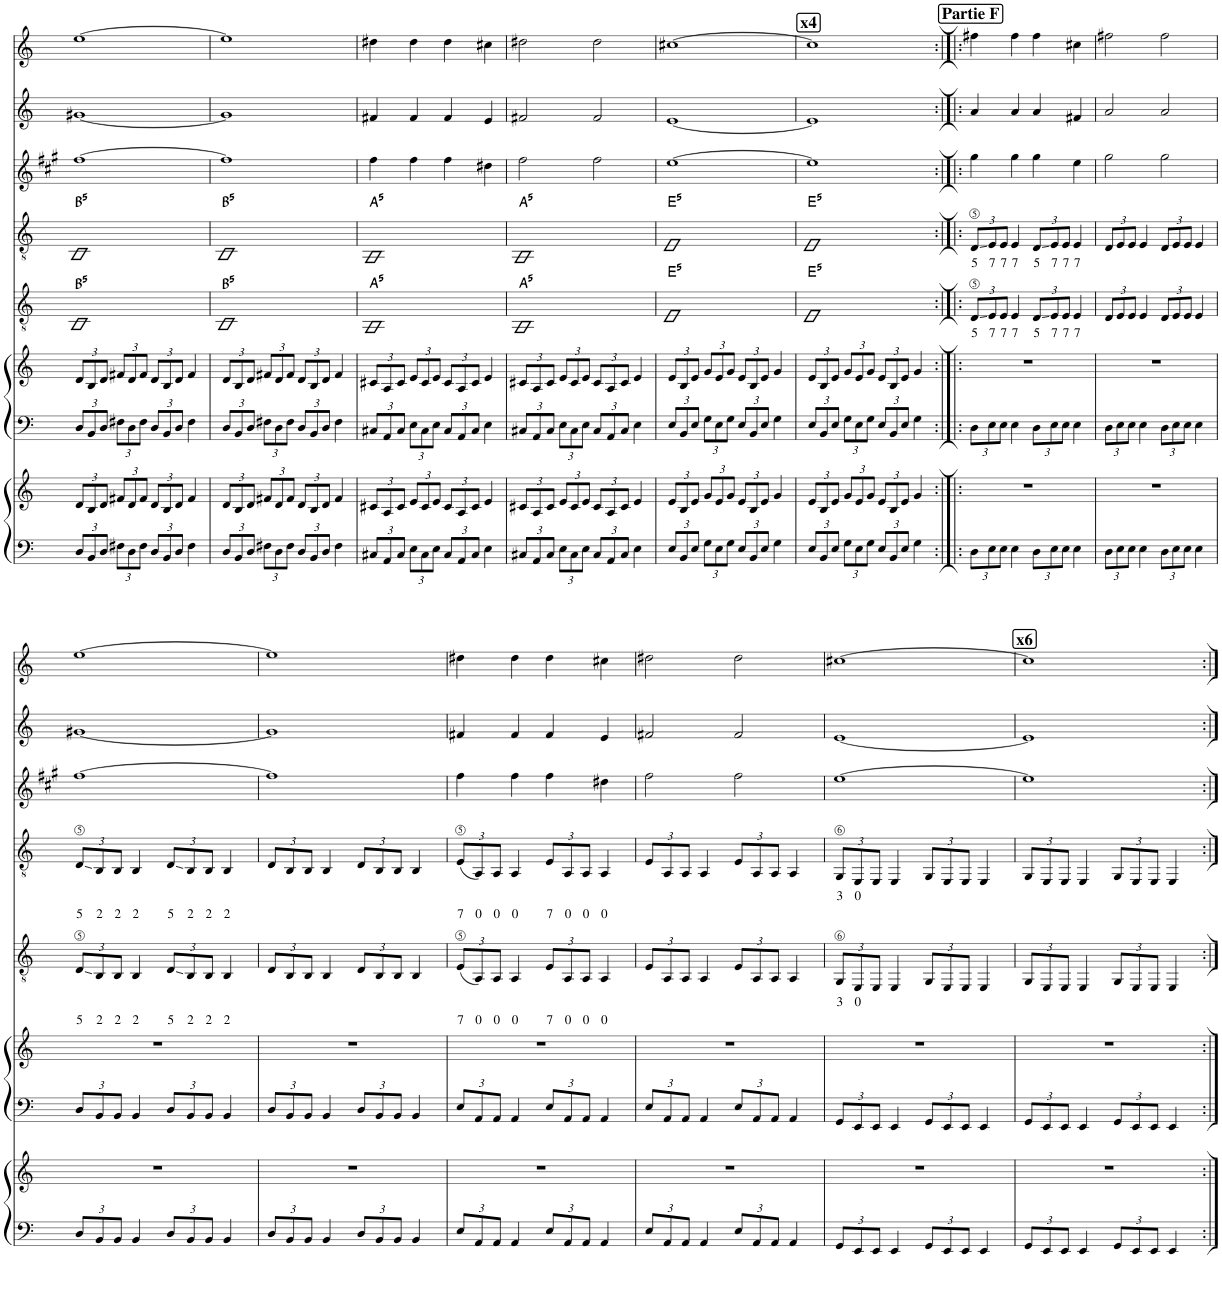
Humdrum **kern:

**kern	**kern	**kern	**kern	**kern	**text	**kern	**text	**harte	**kern	**kern	**kern
*part7	*part7	*part6	*part6	*part5	*part5	*part4	*part4	*part4	*part3	*part2	*part1
*staff9	*staff8	*staff7	*staff6	*staff5	*staff5	*staff4	*staff4	*	*staff3	*staff2	*staff1
*I"Piano	*	*I"Piano	*	*I"Electric Guitar	*	*I"Electric Guitar	*	*	*I"Alto Saxophone	*I"Bb Trumpet	*I"Bb Trumpet
*I'Pno	*	*	*	*I'Elec Gtr	*	*I'Elec Gtr	*	*	*I'A Sax	*I'Tpt	*I'Tpt
!!LO:PB:g=z
*clefF4	*clefG2	*clefF4	*clefG2	*clefGv2	*	*clefGv2	*	*	*clefG2	*clefG2	*clefG2
*	*	*	*	*	*	*	*	*	*Trd5c9	*Trd1c2	*Trd1c2
*k[]	*k[]	*k[]	*k[]	*k[]	*	*k[]	*	*	*k[f#c#g#]	*k[]	*k[]
*M4/4	*M4/4	*M4/4	*M4/4	*M4/4	*	*M4/4	*	*	*M4/4	*M4/4	*M4/4
*Xbrackettup	*Xbrackettup	*Xbrackettup	*Xbrackettup	*	*	*	*	*	*	*	*
=85	=85	=85	=85	=85	=85	=85	=85	=85	=85	=85	=85
!	!	!	!	!	!	!	!	!LO:H:kt=5	!	!	!
12D/L	12d/L	12D/L	12d/L	1BB	.	1BB	.	B:(1,5)	[1ff#	[1g#X	[1ee
12BB/	12B/	12BB/	12B/	.	.	.	.	.	.	.	.
12D/J	12d/J	12D/J	12d/J	.	.	.	.	.	.	.	.
12F#X\L	12f#X/L	12F#X\L	12f#X/L	.	.	.	.	.	.	.	.
12D\	12d/	12D\	12d/	.	.	.	.	.	.	.	.
12F#\J	12f#/J	12F#\J	12f#/J	.	.	.	.	.	.	.	.
12D/L	12d/L	12D/L	12d/L	.	.	.	.	.	.	.	.
12BB/	12B/	12BB/	12B/	.	.	.	.	.	.	.	.
12D/J	12d/J	12D/J	12d/J	.	.	.	.	.	.	.	.
4F#\	4f#/	4F#\	4f#/	.	.	.	.	.	.	.	.
=86	=86	=86	=86	=86	=86	=86	=86	=86	=86	=86	=86
!	!	!	!	!	!	!	!	!LO:H:kt=5	!	!	!
12D/L	12d/L	12D/L	12d/L	1BB	.	1BB	.	B:(1,5)	1ff#]	1g#]	1ee]
12BB/	12B/	12BB/	12B/	.	.	.	.	.	.	.	.
12D/J	12d/J	12D/J	12d/J	.	.	.	.	.	.	.	.
12F#X\L	12f#X/L	12F#X\L	12f#X/L	.	.	.	.	.	.	.	.
12D\	12d/	12D\	12d/	.	.	.	.	.	.	.	.
12F#\J	12f#/J	12F#\J	12f#/J	.	.	.	.	.	.	.	.
12D/L	12d/L	12D/L	12d/L	.	.	.	.	.	.	.	.
12BB/	12B/	12BB/	12B/	.	.	.	.	.	.	.	.
12D/J	12d/J	12D/J	12d/J	.	.	.	.	.	.	.	.
4F#\	4f#/	4F#\	4f#/	.	.	.	.	.	.	.	.
=87	=87	=87	=87	=87	=87	=87	=87	=87	=87	=87	=87
!	!	!	!	!	!	!	!	!LO:H:kt=5	!	!	!
12C#X/L	12c#X/L	12C#X/L	12c#X/L	1AA	.	1AA	.	A:(1,5)	4ff#\	4f#X/	4dd#X\
12AA/	12A/	12AA/	12A/	.	.	.	.	.	.	.	.
12C#/J	12c#/J	12C#/J	12c#/J	.	.	.	.	.	.	.	.
12E\L	12e/L	12E\L	12e/L	.	.	.	.	.	4ff#\	4f#/	4dd#\
12C#\	12c#/	12C#\	12c#/	.	.	.	.	.	.	.	.
12E\J	12e/J	12E\J	12e/J	.	.	.	.	.	.	.	.
12C#/L	12c#/L	12C#/L	12c#/L	.	.	.	.	.	4ff#\	4f#/	4dd#\
12AA/	12A/	12AA/	12A/	.	.	.	.	.	.	.	.
12C#/J	12c#/J	12C#/J	12c#/J	.	.	.	.	.	.	.	.
4E\	4e/	4E\	4e/	.	.	.	.	.	4dd#X\	4e/	4cc#X\
=88	=88	=88	=88	=88	=88	=88	=88	=88	=88	=88	=88
!	!	!	!	!	!	!	!	!LO:H:kt=5	!	!	!
12C#X/L	12c#X/L	12C#X/L	12c#X/L	1AA	.	1AA	.	A:(1,5)	2ff#\	2f#X/	2dd#X\
12AA/	12A/	12AA/	12A/	.	.	.	.	.	.	.	.
12C#/J	12c#/J	12C#/J	12c#/J	.	.	.	.	.	.	.	.
12E\L	12e/L	12E\L	12e/L	.	.	.	.	.	.	.	.
12C#\	12c#/	12C#\	12c#/	.	.	.	.	.	.	.	.
12E\J	12e/J	12E\J	12e/J	.	.	.	.	.	.	.	.
12C#/L	12c#/L	12C#/L	12c#/L	.	.	.	.	.	2ff#\	2f#/	2dd#\
12AA/	12A/	12AA/	12A/	.	.	.	.	.	.	.	.
12C#/J	12c#/J	12C#/J	12c#/J	.	.	.	.	.	.	.	.
4E\	4e/	4E\	4e/	.	.	.	.	.	.	.	.
=89	=89	=89	=89	=89	=89	=89	=89	=89	=89	=89	=89
!	!	!	!	!	!	!	!	!LO:H:kt=5	!	!	!
12E/L	12e/L	12E/L	12e/L	1E	.	1E	.	E:(1,5)	[1ee	[1e	[1cc#X
12BB/	12B/	12BB/	12B/	.	.	.	.	.	.	.	.
12E/J	12e/J	12E/J	12e/J	.	.	.	.	.	.	.	.
12G\L	12g/L	12G\L	12g/L	.	.	.	.	.	.	.	.
12E\	12e/	12E\	12e/	.	.	.	.	.	.	.	.
12G\J	12g/J	12G\J	12g/J	.	.	.	.	.	.	.	.
12E/L	12e/L	12E/L	12e/L	.	.	.	.	.	.	.	.
12BB/	12B/	12BB/	12B/	.	.	.	.	.	.	.	.
12E/J	12e/J	12E/J	12e/J	.	.	.	.	.	.	.	.
4G\	4g/	4G\	4g/	.	.	.	.	.	.	.	.
=90	=90	=90	=90	=90	=90	=90	=90	=90	=90	=90	=90
!	!	!	!	!	!	!	!	!LO:H:kt=5	!	!	!LO:TX:a:B:t=x4
12E/L	12e/L	12E/L	12e/L	1E	.	1E	.	E:(1,5)	1ee]	1e]	1cc#]
12BB/	12B/	12BB/	12B/	.	.	.	.	.	.	.	.
12E/J	12e/J	12E/J	12e/J	.	.	.	.	.	.	.	.
12G\L	12g/L	12G\L	12g/L	.	.	.	.	.	.	.	.
12E\	12e/	12E\	12e/	.	.	.	.	.	.	.	.
12G\J	12g/J	12G\J	12g/J	.	.	.	.	.	.	.	.
12E/L	12e/L	12E/L	12e/L	.	.	.	.	.	.	.	.
12BB/	12B/	12BB/	12B/	.	.	.	.	.	.	.	.
12E/J	12e/J	12E/J	12e/J	.	.	.	.	.	.	.	.
4G\	4g/	4G\	4g/	.	.	.	.	.	.	.	.
=91:|!|:	=91:|!|:	=91:|!|:	=91:|!|:	=91:|!|:	=91:|!|:	=91:|!|:	=91:|!|:	=91:|!|:	=91:|!|:	=91:|!|:	=91:|!|:
*	*	*	*	*Xbrackettup	*	*	*	*	*	*	*
!	!	!	!	!	!LO:LY:b	!	!	!	!	!	!
*	*	*	*	*	*	*Xbrackettup	*	*	*	*	*
!	!	!	!	!	!	!	!	!	!	!	!LO:TX:a:B:t=Partie F
!	!	!	!	!	!	!	!LO:LY:b	!	!	!	!
12D\L	1r	12D\L	1r	12D/L	5	12D/L	5	.	4gg#\	4a/	4ff#X\
!	!	!	!	!	!LO:LY:b	!	!LO:LY:b	!	!	!	!
12E\	.	12E\	.	12E/	7	12E/	7	.	.	.	.
!	!	!	!	!	!LO:LY:b	!	!LO:LY:b	!	!	!	!
12E\J	.	12E\J	.	12E/J	7	12E/J	7	.	.	.	.
!	!	!	!	!	!LO:LY:b	!	!LO:LY:b	!	!	!	!
4E\	.	4E\	.	4E/	7	4E/	7	.	4gg#\	4a/	4ff#\
!	!	!	!	!	!LO:LY:b	!	!LO:LY:b	!	!	!	!
12D\L	.	12D\L	.	12D/L	5	12D/L	5	.	4gg#\	4a/	4ff#\
!	!	!	!	!	!LO:LY:b	!	!LO:LY:b	!	!	!	!
12E\	.	12E\	.	12E/	7	12E/	7	.	.	.	.
!	!	!	!	!	!LO:LY:b	!	!LO:LY:b	!	!	!	!
12E\J	.	12E\J	.	12E/J	7	12E/J	7	.	.	.	.
!	!	!	!	!	!LO:LY:b	!	!LO:LY:b	!	!	!	!
4E\	.	4E\	.	4E/	7	4E/	7	.	4ee\	4f#X/	4cc#X\
=92	=92	=92	=92	=92	=92	=92	=92	=92	=92	=92	=92
12D\L	1r	12D\L	1r	12D/L	.	12D/L	.	.	2gg#\	2a/	2ff#X\
12E\	.	12E\	.	12E/	.	12E/	.	.	.	.	.
12E\J	.	12E\J	.	12E/J	.	12E/J	.	.	.	.	.
4E\	.	4E\	.	4E/	.	4E/	.	.	.	.	.
12D\L	.	12D\L	.	12D/L	.	12D/L	.	.	2gg#\	2a/	2ff#\
12E\	.	12E\	.	12E/	.	12E/	.	.	.	.	.
12E\J	.	12E\J	.	12E/J	.	12E/J	.	.	.	.	.
4E\	.	4E\	.	4E/	.	4E/	.	.	.	.	.
!!LO:LB:g=z
=93	=93	=93	=93	=93	=93	=93	=93	=93	=93	=93	=93
!	!	!	!	!	!LO:LY:b	!	!LO:LY:b	!	!	!	!
12D/L	1r	12D/L	1r	12D/L	5	12D/L	5	.	[1ff#	[1g#X	[1ee
!	!	!	!	!	!LO:LY:b	!	!LO:LY:b	!	!	!	!
12BB/	.	12BB/	.	12BB/	2	12BB/	2	.	.	.	.
!	!	!	!	!	!LO:LY:b	!	!LO:LY:b	!	!	!	!
12BB/J	.	12BB/J	.	12BB/J	2	12BB/J	2	.	.	.	.
!	!	!	!	!	!LO:LY:b	!	!LO:LY:b	!	!	!	!
4BB/	.	4BB/	.	4BB/	2	4BB/	2	.	.	.	.
!	!	!	!	!	!LO:LY:b	!	!LO:LY:b	!	!	!	!
12D/L	.	12D/L	.	12D/L	5	12D/L	5	.	.	.	.
!	!	!	!	!	!LO:LY:b	!	!LO:LY:b	!	!	!	!
12BB/	.	12BB/	.	12BB/	2	12BB/	2	.	.	.	.
!	!	!	!	!	!LO:LY:b	!	!LO:LY:b	!	!	!	!
12BB/J	.	12BB/J	.	12BB/J	2	12BB/J	2	.	.	.	.
!	!	!	!	!	!LO:LY:b	!	!LO:LY:b	!	!	!	!
4BB/	.	4BB/	.	4BB/	2	4BB/	2	.	.	.	.
=94	=94	=94	=94	=94	=94	=94	=94	=94	=94	=94	=94
12D/L	1r	12D/L	1r	12D/L	.	12D/L	.	.	1ff#]	1g#]	1ee]
12BB/	.	12BB/	.	12BB/	.	12BB/	.	.	.	.	.
12BB/J	.	12BB/J	.	12BB/J	.	12BB/J	.	.	.	.	.
4BB/	.	4BB/	.	4BB/	.	4BB/	.	.	.	.	.
12D/L	.	12D/L	.	12D/L	.	12D/L	.	.	.	.	.
12BB/	.	12BB/	.	12BB/	.	12BB/	.	.	.	.	.
12BB/J	.	12BB/J	.	12BB/J	.	12BB/J	.	.	.	.	.
4BB/	.	4BB/	.	4BB/	.	4BB/	.	.	.	.	.
=95	=95	=95	=95	=95	=95	=95	=95	=95	=95	=95	=95
!	!	!	!	!	!LO:LY:b	!	!LO:LY:b	!	!	!	!
12E/L	1r	12E/L	1r	(12E/L	7	(12E/L	7	.	4ff#\	4f#X/	4dd#X\
!	!	!	!	!	!LO:LY:b	!	!LO:LY:b	!	!	!	!
12AA/	.	12AA/	.	12AA/)	0	12AA/)	0	.	.	.	.
!	!	!	!	!	!LO:LY:b	!	!LO:LY:b	!	!	!	!
12AA/J	.	12AA/J	.	12AA/J	0	12AA/J	0	.	.	.	.
!	!	!	!	!	!LO:LY:b	!	!LO:LY:b	!	!	!	!
4AA/	.	4AA/	.	4AA/	0	4AA/	0	.	4ff#\	4f#/	4dd#\
!	!	!	!	!	!LO:LY:b	!	!LO:LY:b	!	!	!	!
12E/L	.	12E/L	.	12E/L	7	12E/L	7	.	4ff#\	4f#/	4dd#\
!	!	!	!	!	!LO:LY:b	!	!LO:LY:b	!	!	!	!
12AA/	.	12AA/	.	12AA/	0	12AA/	0	.	.	.	.
!	!	!	!	!	!LO:LY:b	!	!LO:LY:b	!	!	!	!
12AA/J	.	12AA/J	.	12AA/J	0	12AA/J	0	.	.	.	.
!	!	!	!	!	!LO:LY:b	!	!LO:LY:b	!	!	!	!
4AA/	.	4AA/	.	4AA/	0	4AA/	0	.	4dd#X\	4e/	4cc#X\
=96	=96	=96	=96	=96	=96	=96	=96	=96	=96	=96	=96
12E/L	1r	12E/L	1r	12E/L	.	12E/L	.	.	2ff#\	2f#X/	2dd#X\
12AA/	.	12AA/	.	12AA/	.	12AA/	.	.	.	.	.
12AA/J	.	12AA/J	.	12AA/J	.	12AA/J	.	.	.	.	.
4AA/	.	4AA/	.	4AA/	.	4AA/	.	.	.	.	.
12E/L	.	12E/L	.	12E/L	.	12E/L	.	.	2ff#\	2f#/	2dd#\
12AA/	.	12AA/	.	12AA/	.	12AA/	.	.	.	.	.
12AA/J	.	12AA/J	.	12AA/J	.	12AA/J	.	.	.	.	.
4AA/	.	4AA/	.	4AA/	.	4AA/	.	.	.	.	.
=97	=97	=97	=97	=97	=97	=97	=97	=97	=97	=97	=97
!	!	!	!	!	!LO:LY:b	!	!LO:LY:b	!	!	!	!
12GG/L	1r	12GG/L	1r	12GG/L	3	12GG/L	3	.	[1ee	[1e	[1cc#X
!	!	!	!	!	!LO:LY:b	!	!LO:LY:b	!	!	!	!
12EE/	.	12EE/	.	12EE/	0	12EE/	0	.	.	.	.
12EE/J	.	12EE/J	.	12EE/J	.	12EE/J	.	.	.	.	.
4EE/	.	4EE/	.	4EE/	.	4EE/	.	.	.	.	.
12GG/L	.	12GG/L	.	12GG/L	.	12GG/L	.	.	.	.	.
12EE/	.	12EE/	.	12EE/	.	12EE/	.	.	.	.	.
12EE/J	.	12EE/J	.	12EE/J	.	12EE/J	.	.	.	.	.
4EE/	.	4EE/	.	4EE/	.	4EE/	.	.	.	.	.
=98	=98	=98	=98	=98	=98	=98	=98	=98	=98	=98	=98
!	!	!	!	!	!	!	!	!	!	!	!LO:TX:a:B:t=x6
12GG/L	1r	12GG/L	1r	12GG/L	.	12GG/L	.	.	1ee]	1e]	1cc#]
12EE/	.	12EE/	.	12EE/	.	12EE/	.	.	.	.	.
12EE/J	.	12EE/J	.	12EE/J	.	12EE/J	.	.	.	.	.
4EE/	.	4EE/	.	4EE/	.	4EE/	.	.	.	.	.
12GG/L	.	12GG/L	.	12GG/L	.	12GG/L	.	.	.	.	.
12EE/	.	12EE/	.	12EE/	.	12EE/	.	.	.	.	.
12EE/J	.	12EE/J	.	12EE/J	.	12EE/J	.	.	.	.	.
4EE/	.	4EE/	.	4EE/	.	4EE/	.	.	.	.	.
=:|!	=:|!	=:|!	=:|!	=:|!	=:|!	=:|!	=:|!	=:|!	=:|!	=:|!	=:|!
*-	*-	*-	*-	*-	*-	*-	*-	*-	*-	*-	*-
